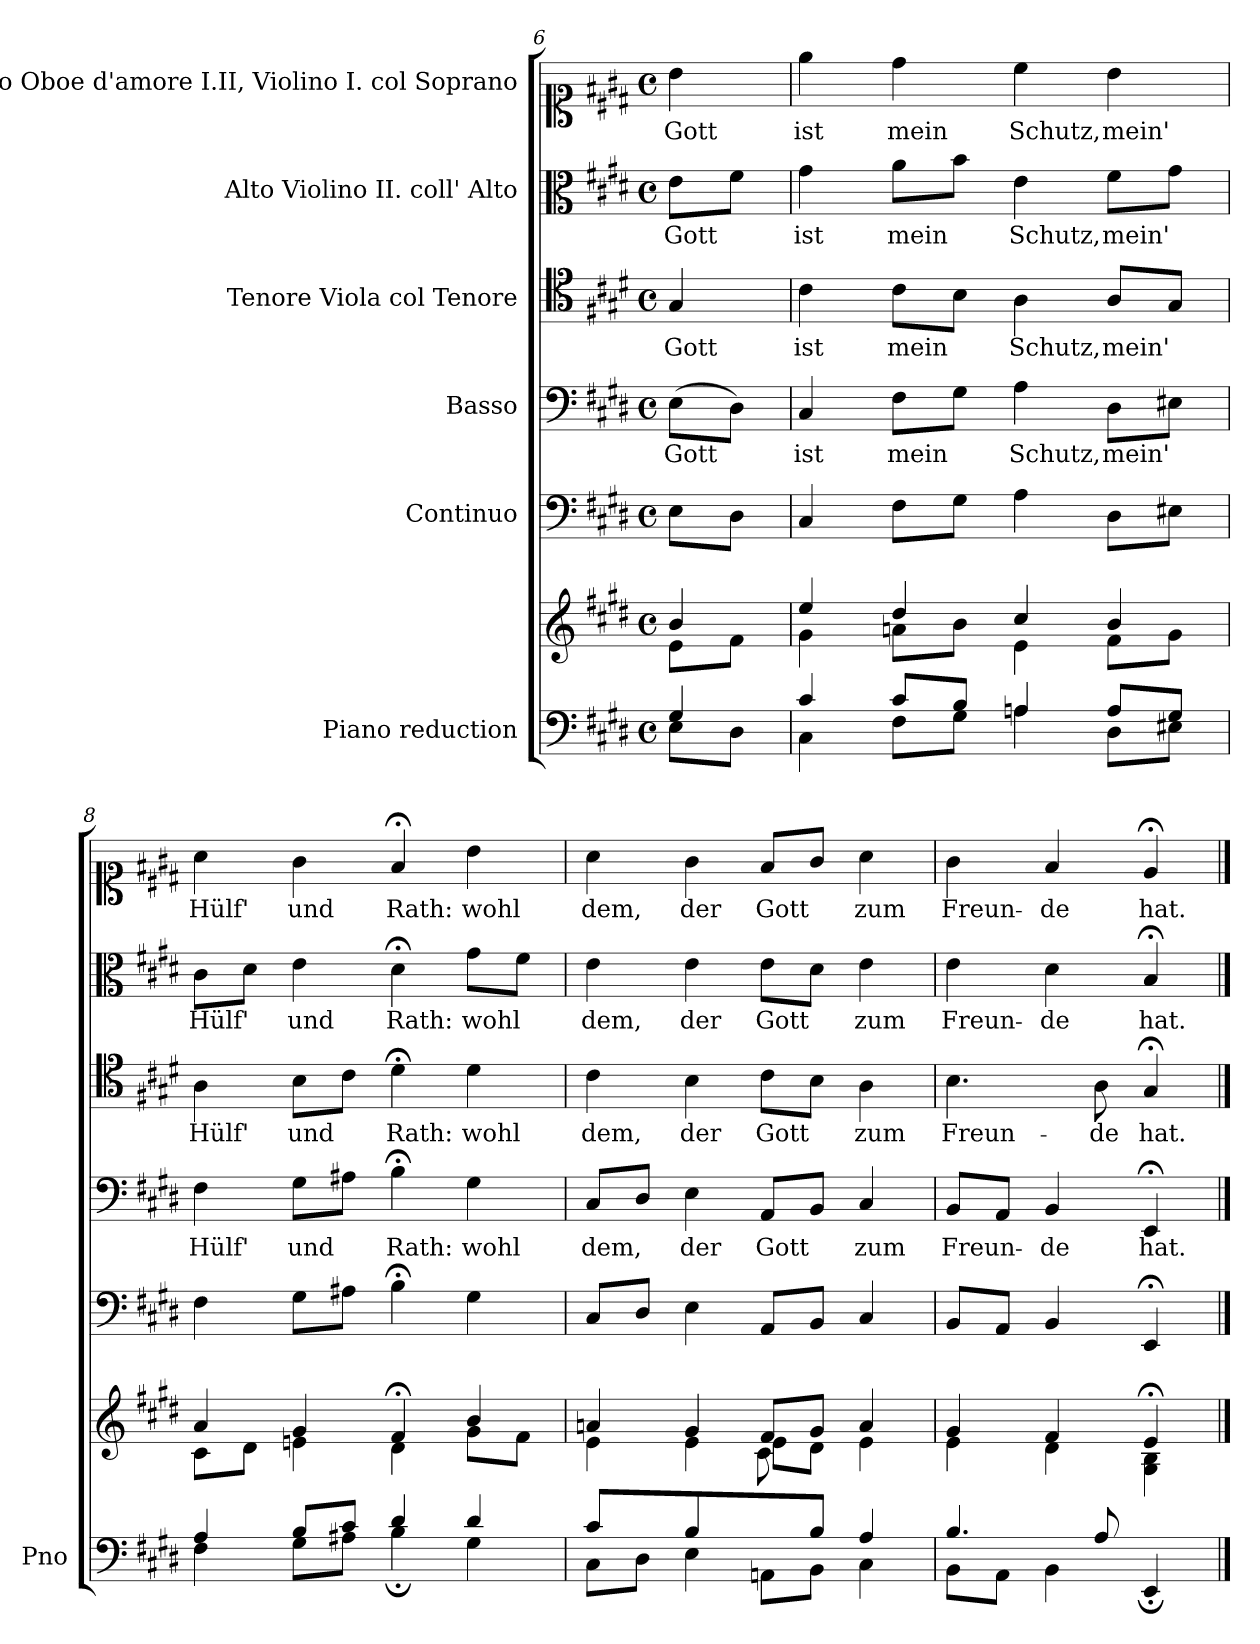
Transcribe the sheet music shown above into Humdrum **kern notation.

**kern	**kern	**kern	**kern	**text	**kern	**text	**kern	**text	**kern	**text
*part6	*part6	*part5	*part4	*part4	*part3	*part3	*part2	*part2	*part1	*part1
*staff7	*staff6	*staff5	*staff4	*staff4	*staff3	*staff3	*staff2	*staff2	*staff1	*staff1
*I"Piano reduction	*	*I"Continuo	*I"Basso	*	*I"Tenore Viola col Tenore	*	*I"Alto Violino II. coll' Alto	*	*I"Soprano Oboe d'amore I.II, Violino I. col Soprano	*
*I'Pno	*	*	*	*	*	*	*	*	*	*
!!LO:LB:g=z
*clefF4	*clefG2	*clefF4	*clefF4	*	*clefC4	*	*clefC3	*	*clefC1	*
*k[f#c#g#d#]	*k[f#c#g#d#]	*k[f#c#g#d#]	*k[f#c#g#d#]	*	*k[f#c#g#d#]	*	*k[f#c#g#d#]	*	*k[f#c#g#d#]	*
*M4/4	*M4/4	*M4/4	*M4/4	*	*M4/4	*	*M4/4	*	*M4/4	*
*met(c)	*met(c)	*met(c)	*met(c)	*	*met(c)	*	*met(c)	*	*met(c)	*
=6	=6	=6	=6	=6	=6	=6	=6	=6	=6	=6
*^	*^	*	*	*	*	*	*	*	*	*
!	!	!	!	!	!	!LO:LY:b	!	!LO:LY:b	!	!LO:LY:b	!	!LO:LY:b
4G#/	8E\L	4b/	8e\L	8E\L	(8E\L	Gott	4G#/	Gott	8e\L	Gott	4b\	Gott
.	8D#\J	.	8f#\J	8D#\J	8D#\J)	.	.	.	8f#\J	.	.	.
=7	=7	=7	=7	=7	=7	=7	=7	=7	=7	=7	=7	=7
!	!	!	!	!	!	!LO:LY:b	!	!LO:LY:b	!	!LO:LY:b	!	!LO:LY:b
4c#/	4C#\	4ee/	4g#\	4C#/	4C#/	ist	4c#\	ist	4g#\	ist	4ee\	ist
!	!	!	!	!	!	!LO:LY:b	!	!LO:LY:b	!	!LO:LY:b	!	!LO:LY:b
8c#/L	8F#\L	4dd#/	8an\L	8F#\L	8F#\L	mein	8c#\L	mein	8a\L	mein	4dd#\	mein
8B/J	8G#\J	.	8b\J	8G#\J	8G#\J	.	8B\J	.	8b\J	.	.	.
!	!	!	!	!	!	!LO:LY:b	!	!LO:LY:b	!	!LO:LY:b	!	!LO:LY:b
4An/	4A\	4cc#/	4e\	4A\	4A\	Schutz,	4A\	Schutz,	4e\	Schutz,	4cc#\	Schutz,
!	!	!	!	!	!	!LO:LY:b	!	!LO:LY:b	!	!LO:LY:b	!	!LO:LY:b
8A/L	8D#\L	4b/	8f#\L	8D#\L	8D#\L	mein'	8A/L	mein'	8f#\L	mein'	4b\	mein'
8G#/J	8E#X\J	.	8g#\J	8E#X\J	8E#X\J	.	8G#/J	.	8g#\J	.	.	.
=8	=8	=8	=8	=8	=8	=8	=8	=8	=8	=8	=8	=8
!	!	!	!	!	!	!LO:LY:b	!	!LO:LY:b	!	!LO:LY:b	!	!LO:LY:b
4A/	4F#\	4a/	8c#\L	4F#\	4F#\	Hülf'	4A\	Hülf'	8c#\L	Hülf'	4a\	Hülf'
.	.	.	8d#\J	.	.	.	.	.	8d#\J	.	.	.
!	!	!	!	!	!	!LO:LY:b	!	!LO:LY:b	!	!LO:LY:b	!	!LO:LY:b
8B/L	8G#\L	4g#/	4en\	8G#\L	8G#\L	und	8B\L	und	4e\	und	4g#\	und
8c#/J	8A#X\J	.	.	8A#X\J	8A#X\J	.	8c#\J	.	.	.	.	.
!	!	!	!	!	!	!LO:LY:b	!	!LO:LY:b	!	!LO:LY:b	!	!LO:LY:b
4d#/	4B;\	4f#;</	4d#\	4B;<\	4B;<\	Rath:	4d#;<\	Rath:	4d#;<\	Rath:	4f#;</	Rath:
!	!	!	!	!	!	!LO:LY:b	!	!LO:LY:b	!	!LO:LY:b	!	!LO:LY:b
4d#/	4G#\	4b/	8g#\L	4G#\	4G#\	wohl	4d#\	wohl	8g#\L	wohl	4b\	wohl
.	.	.	8f#\J	.	.	.	.	.	8f#\J	.	.	.
=9	=9	=9	=9	=9	=9	=9	=9	=9	=9	=9	=9	=9
*	*	*	*^	*	*	*	*	*	*	*	*	*
!	!	!	!	!	!	!	!LO:LY:b	!	!LO:LY:b	!	!LO:LY:b	!	!LO:LY:b
4c#/	8C#\L	4an/	4e\	2ryy	8C#/L	8C#/L	dem,	4c#\	dem,	4e\	dem,	4a\	dem,
.	8D#\J	.	.	.	8D#/J	8D#/J	.	.	.	.	.	.	.
!	!	!	!	!	!	!	!LO:LY:b	!	!LO:LY:b	!	!LO:LY:b	!	!LO:LY:b
4B/	4E\	4g#/	4e\	.	4E\	4E\	der	4B\	der	4e\	der	4g#\	der
!	!	!	!	!	!	!	!LO:LY:b	!	!LO:LY:b	!	!LO:LY:b	!	!LO:LY:b
8ryy	8AAn\L	8f#/L	8e\L	8c#\L	8AA/L	8AA/L	Gott	8c#\L	Gott	8e\L	Gott	8f#/L	Gott
8B/J	8BB\J	8g#/J	8d#\J	4.ryy	8BB/J	8BB/J	.	8B\J	.	8d#\J	.	8g#/J	.
!	!	!	!	!	!	!	!LO:LY:b	!	!LO:LY:b	!	!LO:LY:b	!	!LO:LY:b
4A/	4C#\	4a/	4e\	.	4C#/	4C#/	zum	4A\	zum	4e\	zum	4a\	zum
*	*	*	*v	*v	*	*	*	*	*	*	*	*	*
=10	=10	=10	=10	=10	=10	=10	=10	=10	=10	=10	=10	=10
!	!	!	!	!	!	!LO:LY:b	!	!LO:LY:b	!	!LO:LY:b	!	!LO:LY:b
4.B/	8BB\L	4g#/	4e\	8BB/L	8BB/L	Freun-	4.B\	Freun-	4e\	Freun-	4g#\	Freun-
.	8AA\J	.	.	8AA/J	8AA/J	.	.	.	.	.	.	.
!	!	!	!	!	!	!LO:LY:b	!	!	!	!LO:LY:b	!	!LO:LY:b
.	4BB\	4f#/	4d#\	4BB/	4BB/	-de	.	.	4d#\	-de	4f#/	-de
!	!	!	!	!	!	!	!	!LO:LY:b	!	!	!	!
8A/	.	.	.	.	.	.	8A\	-de	.	.	.	.
!	!	!	!	!	!	!LO:LY:b	!	!LO:LY:b	!	!LO:LY:b	!	!LO:LY:b
4ryy	4EE;/	4e;</	4G#\ 4B\	4EE;</	4EE;</	hat.	4G#;</	hat.	4B;</	hat.	4e;</	hat.
*v	*v	*	*	*	*	*	*	*	*	*	*	*
*	*v	*v	*	*	*	*	*	*	*	*	*
==	==	==	==	==	==	==	==	==	==	==
*-	*-	*-	*-	*-	*-	*-	*-	*-	*-	*-
